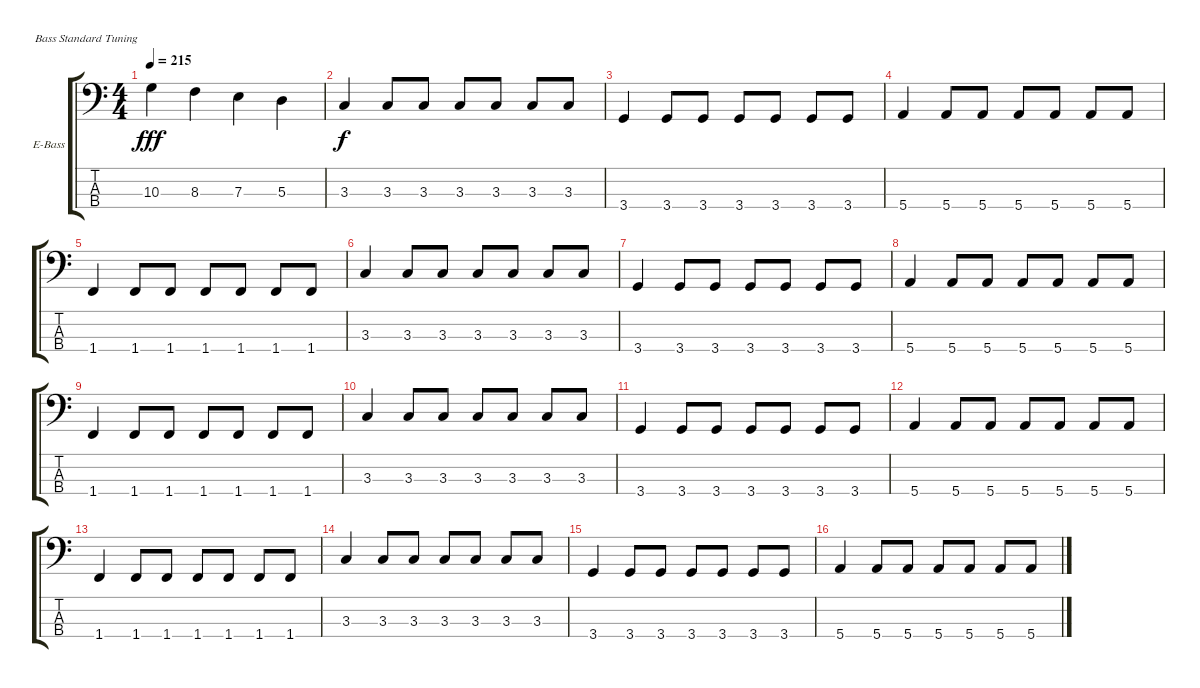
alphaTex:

\bracketExtendMode groupsimilarinstruments
\firstSystemTrackNameOrientation horizontal
\otherSystemsTrackNameOrientation horizontal
\track ("Electric Bass" "E-Bass") {instrument electricbassfinger}
\staff {score tabs}
\tuning (G2 D2 A1 E1)
\ts (4 4)
\tempo 215
\clef f4
\ks c
10.3.4{dy fff} 8.3.4 7.3.4 5.3.4 |
3.3.4{dy f} 3.3.8 3.3.8 3.3.8 3.3.8 3.3.8 3.3.8 |
3.4.4 3.4.8 3.4.8 3.4.8 3.4.8 3.4.8 3.4.8 |
5.4.4 5.4.8 5.4.8 5.4.8 5.4.8 5.4.8 5.4.8 |
1.4.4 1.4.8 1.4.8 1.4.8 1.4.8 1.4.8 1.4.8 |
3.3.4 3.3.8 3.3.8 3.3.8 3.3.8 3.3.8 3.3.8 |
3.4.4 3.4.8 3.4.8 3.4.8 3.4.8 3.4.8 3.4.8 |
5.4.4 5.4.8 5.4.8 5.4.8 5.4.8 5.4.8 5.4.8 |
1.4.4 1.4.8 1.4.8 1.4.8 1.4.8 1.4.8 1.4.8 |
3.3.4 3.3.8 3.3.8 3.3.8 3.3.8 3.3.8 3.3.8 |
3.4.4 3.4.8 3.4.8 3.4.8 3.4.8 3.4.8 3.4.8 |
5.4.4 5.4.8 5.4.8 5.4.8 5.4.8 5.4.8 5.4.8 |
1.4.4 1.4.8 1.4.8 1.4.8 1.4.8 1.4.8 1.4.8 |
3.3.4 3.3.8 3.3.8 3.3.8 3.3.8 3.3.8 3.3.8 |
3.4.4 3.4.8 3.4.8 3.4.8 3.4.8 3.4.8 3.4.8 |
5.4.4 5.4.8 5.4.8 5.4.8 5.4.8 5.4.8 5.4.8
